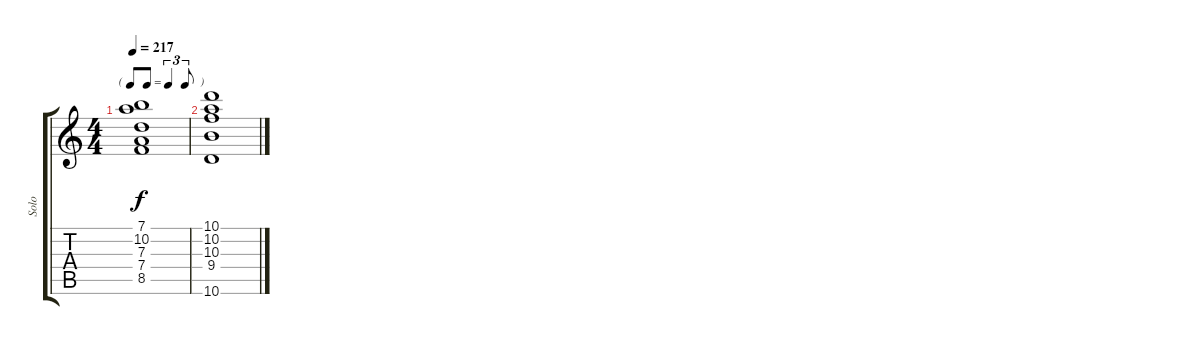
\track ("Solo" "Solo") {instrument acousticguitarnylon}
\staff {score tabs}
\tuning (E4 B3 G3 D3 A2 E2) {hide}
\ts (4 4)
\tf triplet8th
\tempo 217
\clef g2
\ks c
(7.1 10.2 7.3 7.4 8.5).1{dy f} |
(10.1 10.2 10.3 9.4 10.6).1
